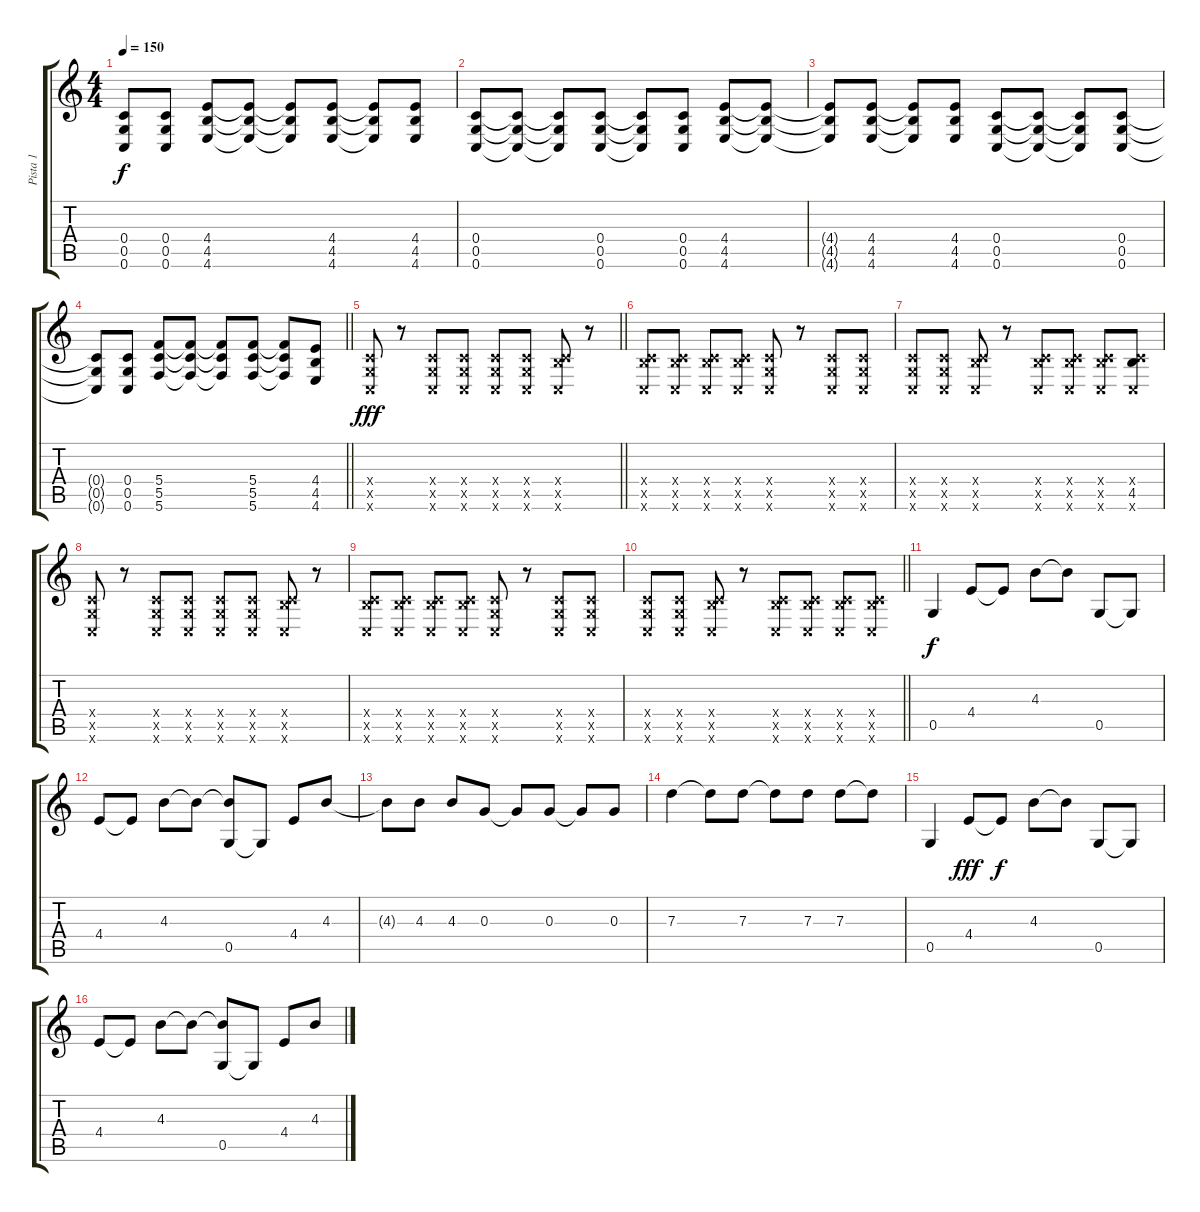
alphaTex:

\track ("Pista 1" "Pista 1") {instrument distortionguitar}
\staff {score tabs}
\tuning (E4 C4 G3 C3 G2 C2) {hide}
\ts (4 4)
\tempo 150
\clef g2
\ks c
(0.4{t} 0.5{t} 0.6{t}).8{dy f} (0.4 0.5 0.6).8 (4.4 4.5 4.6).8 (4.4{t} 4.5{t} 4.6{t}).8 (4.4{t} 4.5{t} 4.6{t}).8 (4.4 4.5 4.6).8 (4.4{t} 4.5{t} 4.6{t}).8 (4.4 4.5 4.6).8 |
(0.4 0.5 0.6).8 (0.4{t} 0.5{t} 0.6{t}).8 (0.4{t} 0.5{t} 0.6{t}).8 (0.4 0.5 0.6).8 (0.4{t} 0.5{t} 0.6{t}).8 (0.4 0.5 0.6).8 (4.4 4.5 4.6).8 (4.4{t} 4.5{t} 4.6{t}).8 |
(4.4{t} 4.5{t} 4.6{t}).8 (4.4 4.5 4.6).8 (4.4{t} 4.5{t} 4.6{t}).8 (4.4 4.5 4.6).8 (0.4 0.5 0.6).8 (0.4{t} 0.5{t} 0.6{t}).8 (0.4{t} 0.5{t} 0.6{t}).8 (0.4 0.5 0.6).8 |
\barLineRight lightlight
(0.4{t} 0.5{t} 0.6{t}).8 (0.4 0.5 0.6).8 (5.4 5.5 5.6).8 (5.4{t} 5.5{t} 5.6{t}).8 (5.4{t} 5.5{t} 5.6{t}).8 (5.4 5.5 5.6).8 (5.4{t} 5.5{t} 5.6{t}).8 (4.4 4.5 4.6).8 |
\section ("" "")
\barLineRight lightlight
(0.4{x} 0.5{x} 0.6{x}).8{dy fff volume 16 instrument overdrivenguitar} r.8 (0.4{x} 0.5{x} 0.6{x}).8 (0.4{x} 0.5{x} 0.6{x}).8 (0.4{x} 0.5{x} 0.6{x}).8 (0.4{x} 0.5{x} 0.6{x}).8 (0.4{x} 4.5{x} 0.6{x}).8 r.8 |
(0.4{x} 4.5{x} 0.6{x}).8 (0.4{x} 4.5{x} 0.6{x}).8 (0.4{x} 4.5{x} 0.6{x}).8 (0.4{x} 4.5{x} 0.6{x}).8 (0.4{x} 0.5{x} 0.6{x}).8 r.8 (0.4{x} 0.5{x} 0.6{x}).8 (0.4{x} 0.5{x} 0.6{x}).8 |
(0.4{x} 0.5{x} 0.6{x}).8 (0.4{x} 0.5{x} 0.6{x}).8 (0.4{x} 4.5{x} 0.6{x}).8 r.8 (0.4{x} 4.5{x} 0.6{x}).8 (0.4{x} 4.5{x} 0.6{x}).8 (0.4{x} 4.5{x} 0.6{x}).8 (0.4{x} 4.5 0.6{x}).8 |
(0.4{x} 0.5{x} 0.6{x}).8 r.8 (0.4{x} 0.5{x} 0.6{x}).8 (0.4{x} 0.5{x} 0.6{x}).8 (0.4{x} 0.5{x} 0.6{x}).8 (0.4{x} 0.5{x} 0.6{x}).8 (0.4{x} 4.5{x} 0.6{x}).8 r.8 |
(0.4{x} 4.5{x} 0.6{x}).8 (0.4{x} 4.5{x} 0.6{x}).8 (0.4{x} 4.5{x} 0.6{x}).8 (0.4{x} 4.5{x} 0.6{x}).8 (0.4{x} 0.5{x} 0.6{x}).8 r.8 (0.4{x} 0.5{x} 0.6{x}).8 (0.4{x} 0.5{x} 0.6{x}).8 |
\barLineRight lightlight
(0.4{x} 0.5{x} 0.6{x}).8 (0.4{x} 0.5{x} 0.6{x}).8 (0.4{x} 4.5{x} 0.6{x}).8 r.8 (0.4{x} 4.5{x} 0.6{x}).8 (0.4{x} 4.5{x} 0.6{x}).8 (0.4{x} 4.5{x} 0.6{x}).8 (0.4{x} 4.5{x} 0.6{x}).8 |
\section ("" "")
0.5.4{dy f instrument overdrivenguitar} 4.4.8 4.4{t}.8 4.3.8 4.3{t}.8 0.5.8 0.5{t}.8 |
4.4.8 4.4{t}.8 4.3.8 4.3{t}.8 (4.3{t} 0.5).8 0.5{t}.8 4.4.8 4.3.8 |
4.3{t}.8 4.3.8 4.3.8 0.3.8 0.3{t}.8 0.3.8 0.3{t}.8 0.3.8 |
7.3.4 7.3{t}.8 7.3.8 7.3{t}.8 7.3.8 7.3.8 7.3{t}.8 |
0.5.4 4.4.8{dy fff} 4.4{t}.8{dy f} 4.3.8 4.3{t}.8 0.5.8 0.5{t}.8 |
4.4.8 4.4{t}.8 4.3.8 4.3{t}.8 (4.3{t} 0.5).8 0.5{t}.8 4.4.8 4.3.8
